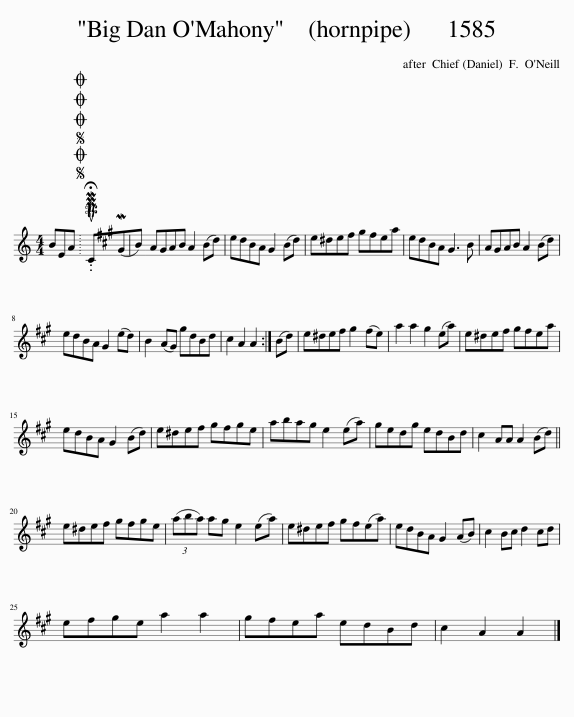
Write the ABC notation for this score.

X:1
L:1/8
M:4/4
I:linebreak $
K:C
V:1 treble
V:1
 BEA |SOSOOO .!fermata!PMTuC(M^GB) | A^GAB A2 (Bd) | edBA ^G2 (Bd) | e^de^f ^gfea | %5
 edBA ^G3 B | A^GAB A2 (Bd) |$ edBA ^G2 (ed) | B2 (A^G) ^gdBd | ^c2 A2 A2 :| %10
 (Bd) | e^de^f ^g2 (fe) | a2 a2 ^g2 (ea) | e^de^f ^gfea |$ edBA ^G2 (Bd) | %15
 e^de^f ^gfge | aba^g e2 (ea) | ^gedg edBd | ^c2 AA A2 (Bd) ||$ e^de^f ^gfge | %20
 (3(aba) a^g e2 (ea) | e^de^f ^gf(ea) | edBA ^G2 (AB) | ^c2 Bc d2 cd |$ e^f^ge a2 a2 | %25
 ^g^fea edBd | ^c2 A2 A2 |] %27
